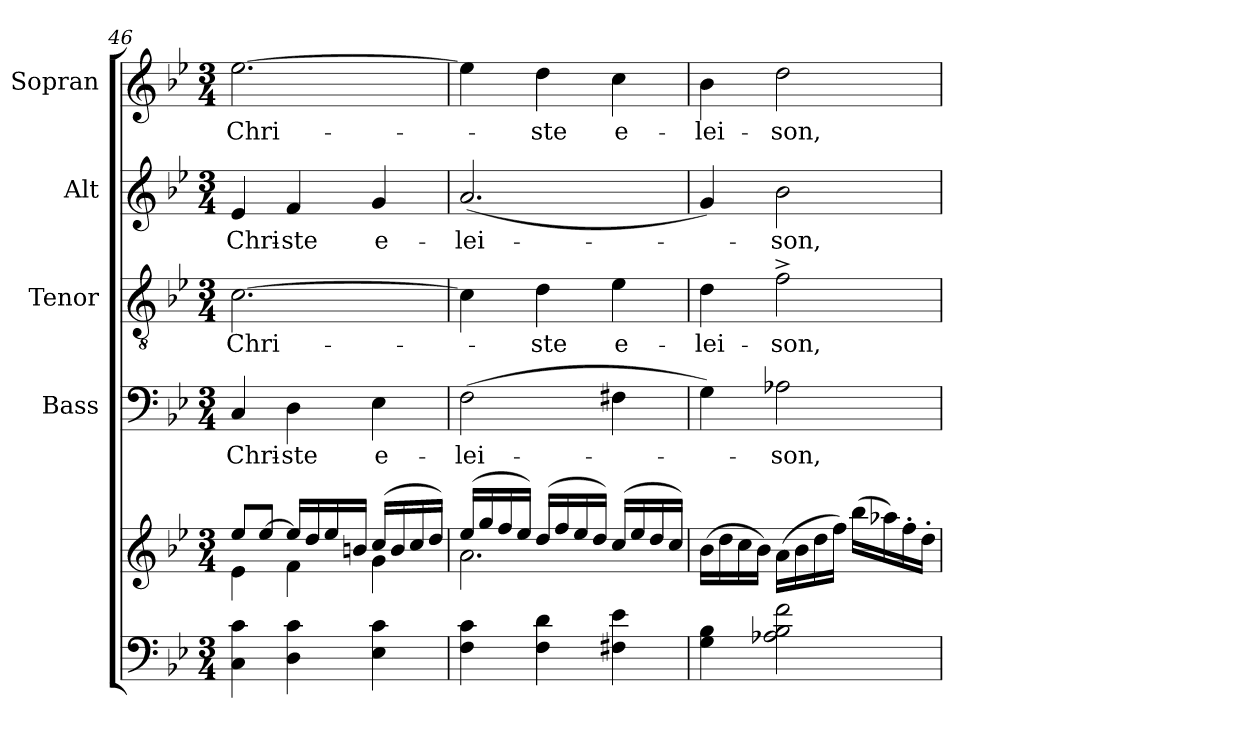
**kern	**kern	**kern	**text	**kern	**text	**kern	**text	**kern	**text
*part5	*part5	*part4	*part4	*part3	*part3	*part2	*part2	*part1	*part1
*staff6	*staff5	*staff4	*staff4	*staff3	*staff3	*staff2	*staff2	*staff1	*staff1
*	*	*I"Bass	*	*I"Tenor	*	*I"Alt	*	*I"Sopran	*
*	*	*I'B.	*	*I'T.	*	*I'A.	*	*I'S.	*
*clefF4	*clefG2	*clefF4	*	*clefGv2	*	*clefG2	*	*clefG2	*
*k[b-e-]	*k[b-e-]	*k[b-e-]	*	*k[b-e-]	*	*k[b-e-]	*	*k[b-e-]	*
*B-:	*B-:	*B-:	*	*B-:	*	*B-:	*	*B-:	*
*M3/4	*M3/4	*M3/4	*	*M3/4	*	*M3/4	*	*M3/4	*
=46	=46	=46	=46	=46	=46	=46	=46	=46	=46
*	*^	*	*	*	*	*	*	*	*
!	!	!	!	!LO:LY:b	!	!LO:LY:b	!	!LO:LY:b	!	!LO:LY:b
4C\ 4c\	8ee-/L	4e-\	4C/	Chri-	[2.c\	Chri-	4e-/	Chri-	[2.ee-\	Chri-
.	[>8ee-/J	.	.	.	.	.	.	.	.	.
!	!	!	!	!LO:LY:b	!	!	!	!LO:LY:b	!	!
4D\ 4c\	16ee-/LL]	4f\	4D\	-ste	.	.	4f/	-ste	.	.
.	16dd/	.	.	.	.	.	.	.	.	.
.	16ee-/	.	.	.	.	.	.	.	.	.
.	16bn/JJ	.	.	.	.	.	.	.	.	.
!	!	!	!	!LO:LY:b	!	!	!	!LO:LY:b	!	!
4E-\ 4c\	(>16cc/LL	4g\	4E-\	e-	.	.	4g/	e-	.	.
.	16b/	.	.	.	.	.	.	.	.	.
.	16cc/	.	.	.	.	.	.	.	.	.
.	16dd/JJ)	.	.	.	.	.	.	.	.	.
!!LO:LB:g=z
=47	=47	=47	=47	=47	=47	=47	=47	=47	=47	=47
!	!	!	!	!LO:LY:b	!	!	!	!LO:LY:b	!	!
4F\ 4c\	(>16ee-/LL	2.a\	(>2F\	-lei-	4c\]	.	(<2.a/	-lei-	4ee-\]	.
.	16gg/	.	.	.	.	.	.	.	.	.
.	16ff/	.	.	.	.	.	.	.	.	.
.	16ee-/JJ)	.	.	.	.	.	.	.	.	.
!	!	!	!	!	!	!LO:LY:b	!	!	!	!LO:LY:b
4F\ 4d\	(>16dd/LL	.	.	.	4d\	-ste	.	.	4dd\	-ste
.	16ff/	.	.	.	.	.	.	.	.	.
.	16ee-/	.	.	.	.	.	.	.	.	.
.	16dd/JJ)	.	.	.	.	.	.	.	.	.
!	!	!	!	!	!	!LO:LY:b	!	!	!	!LO:LY:b
4F#X\ 4e-\	(>16cc/LL	.	4F#X\	.	4e-\	e-	.	.	4cc\	e-
.	16ee-/	.	.	.	.	.	.	.	.	.
.	16dd/	.	.	.	.	.	.	.	.	.
.	16cc/JJ)	.	.	.	.	.	.	.	.	.
*	*v	*v	*	*	*	*	*	*	*	*
=48	=48	=48	=48	=48	=48	=48	=48	=48	=48
!	!	!	!	!	!LO:LY:b	!	!	!	!LO:LY:b
4G\ 4B-\	(>16b-\LL	4G\)	.	4d\	-lei-	4g/)	.	4b-\	-lei-
.	16dd\	.	.	.	.	.	.	.	.
.	16cc\	.	.	.	.	.	.	.	.
.	16b-\JJ)	.	.	.	.	.	.	.	.
!	!	!	!LO:LY:b	!	!LO:LY:b	!	!LO:LY:b	!	!LO:LY:b
2A-X\ 2B-\ 2f\	(>16a\LL	2A-X\	-son,	2f^>\	-son,	2b-\	-son,	2dd\	-son,
.	16b-\	.	.	.	.	.	.	.	.
.	16dd\	.	.	.	.	.	.	.	.
.	16ff\JJ)	.	.	.	.	.	.	.	.
.	(>16bb-\LL	.	.	.	.	.	.	.	.
.	16aa-X\)	.	.	.	.	.	.	.	.
.	16ff'>\	.	.	.	.	.	.	.	.
.	16dd'>\JJ	.	.	.	.	.	.	.	.
=	=	=	=	=	=	=	=	=	=
*-	*-	*-	*-	*-	*-	*-	*-	*-	*-
